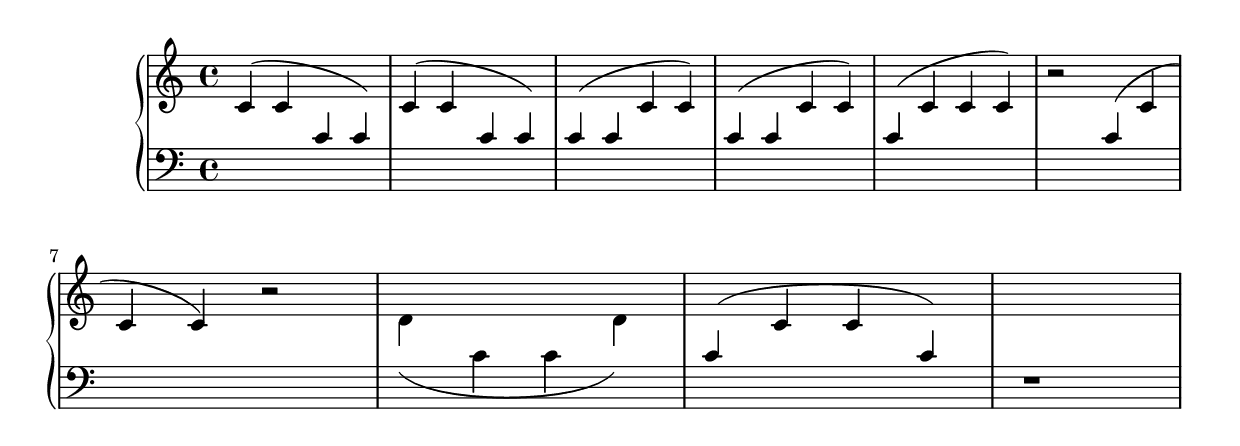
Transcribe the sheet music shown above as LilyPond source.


\version "2.1.30"
\header{
texidoc="
Slurs behave decently when broken across a linebreak.
"
}

	
\score{
	\context PianoStaff <<
	\context Staff=one \notes\relative c'{
		\stemUp \slurUp
		 c4( c \change Staff=two c  c) |
		\change Staff=one
		\stemUp \slurUp
		 c4( c \change Staff=two c  c) |
		\stemUp \slurUp
		 c4( c \change Staff=one c  c) |
		\change Staff=two
		\stemUp \slurUp
		 c4( c \change Staff=one c  c) |
		\change Staff=two
		\stemUp \slurUp
		 c4( \change Staff=one c c  c) |
		r2
		\change Staff=two
		\stemUp \slurUp
		 c4( \change Staff=one c
		   \break
		c  c)
		r2
%		\stemDown \slurDown
%		 c4( \change Staff=two c c \change Staff=one  c)
		\stemDown \slurDown
		 d4( \change Staff=two c c \change Staff=one  d)
		\change Staff=two
		\stemUp \slurUp
		 c4( \change Staff=one c c \change Staff=two  c)
		r1
	}
	\context Staff=two \notes\relative c'{
		\clef bass
		s1 s1 s1 s1 s1 s1 s1 s1 s1 s1
	}
	>>
}



